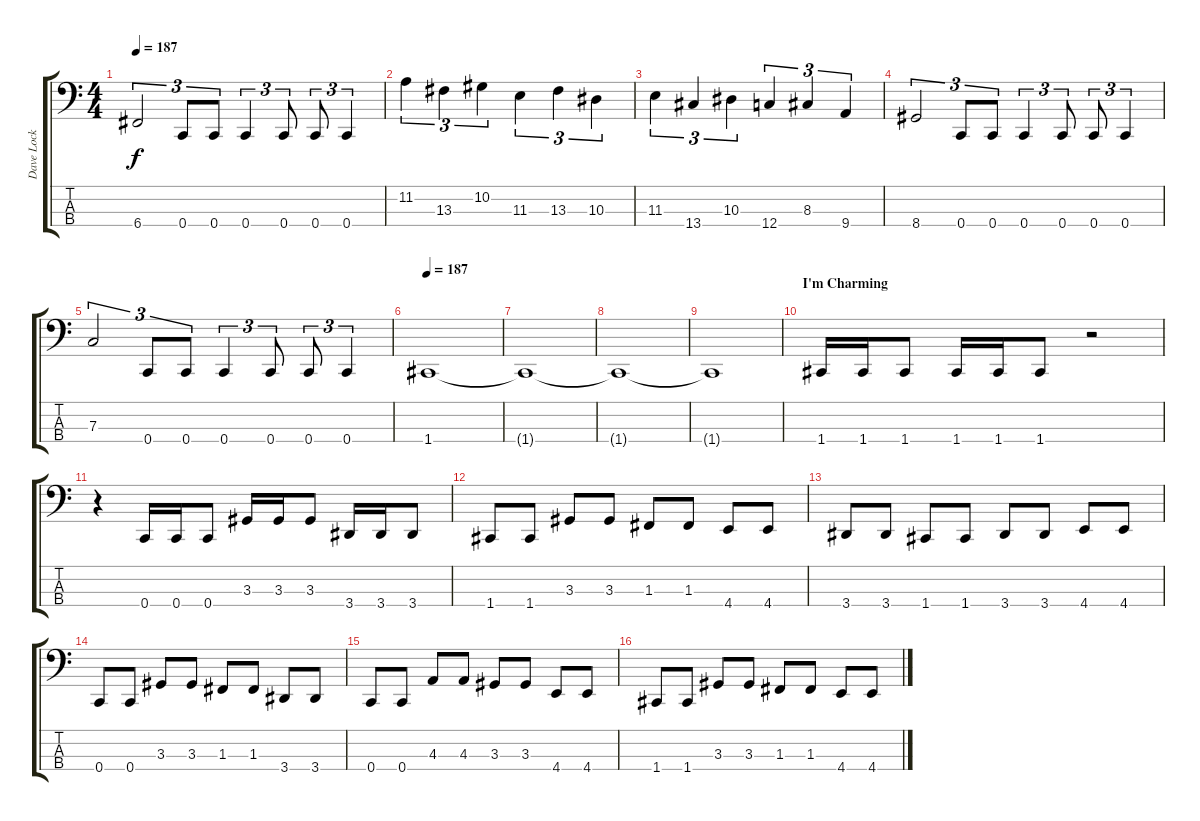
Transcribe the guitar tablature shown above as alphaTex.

\track ("Dave Lock (Bass)" "Dave Lock ") {instrument electricbassfinger}
\staff {score tabs}
\tuning (Eb2 Bb1 F1 C1) {hide}
\ts (4 4)
\tempo 187
\clef f4
\ks c
6.4.2{tu (3 2) dy f} 0.4.8{tu (3 2)} 0.4.8{tu (3 2)} 0.4.4{tu (3 2)} 0.4.8{tu (3 2)} 0.4.8{tu (3 2)} 0.4.4{tu (3 2)} |
11.2.4{tu (3 2)} 13.3.4{tu (3 2)} 10.2.4{tu (3 2)} 11.3.4{tu (3 2)} 13.3.4{tu (3 2)} 10.3.4{tu (3 2)} |
11.3.4{tu (3 2)} 13.4.4{tu (3 2)} 10.3.4{tu (3 2)} 12.4.4{tu (3 2)} 8.3.4{tu (3 2)} 9.4.4{tu (3 2)} |
8.4.2{tu (3 2)} 0.4.8{tu (3 2)} 0.4.8{tu (3 2)} 0.4.4{tu (3 2)} 0.4.8{tu (3 2)} 0.4.8{tu (3 2)} 0.4.4{tu (3 2)} |
7.3.2{tu (3 2)} 0.4.8{tu (3 2)} 0.4.8{tu (3 2)} 0.4.4{tu (3 2)} 0.4.8{tu (3 2)} 0.4.8{tu (3 2)} 0.4.4{tu (3 2)} |
\tempo 187
1.4.1 |
1.4{t}.1 |
1.4{t}.1 |
1.4{t}.1 |
\section ("" "I'm Charming")
1.4.16 1.4.16 1.4.8 1.4.16 1.4.16 1.4.8 r.2 |
r.4 0.4.16 0.4.16 0.4.8 3.3.16 3.3.16 3.3.8 3.4.16 3.4.16 3.4.8 |
1.4.8 1.4.8 3.3.8 3.3.8 1.3.8 1.3.8 4.4.8 4.4.8 |
3.4.8 3.4.8 1.4.8 1.4.8 3.4.8 3.4.8 4.4.8 4.4.8 |
0.4.8 0.4.8 3.3.8 3.3.8 1.3.8 1.3.8 3.4.8 3.4.8 |
0.4.8 0.4.8 4.3.8 4.3.8 3.3.8 3.3.8 4.4.8 4.4.8 |
1.4.8 1.4.8 3.3.8 3.3.8 1.3.8 1.3.8 4.4.8 4.4.8
